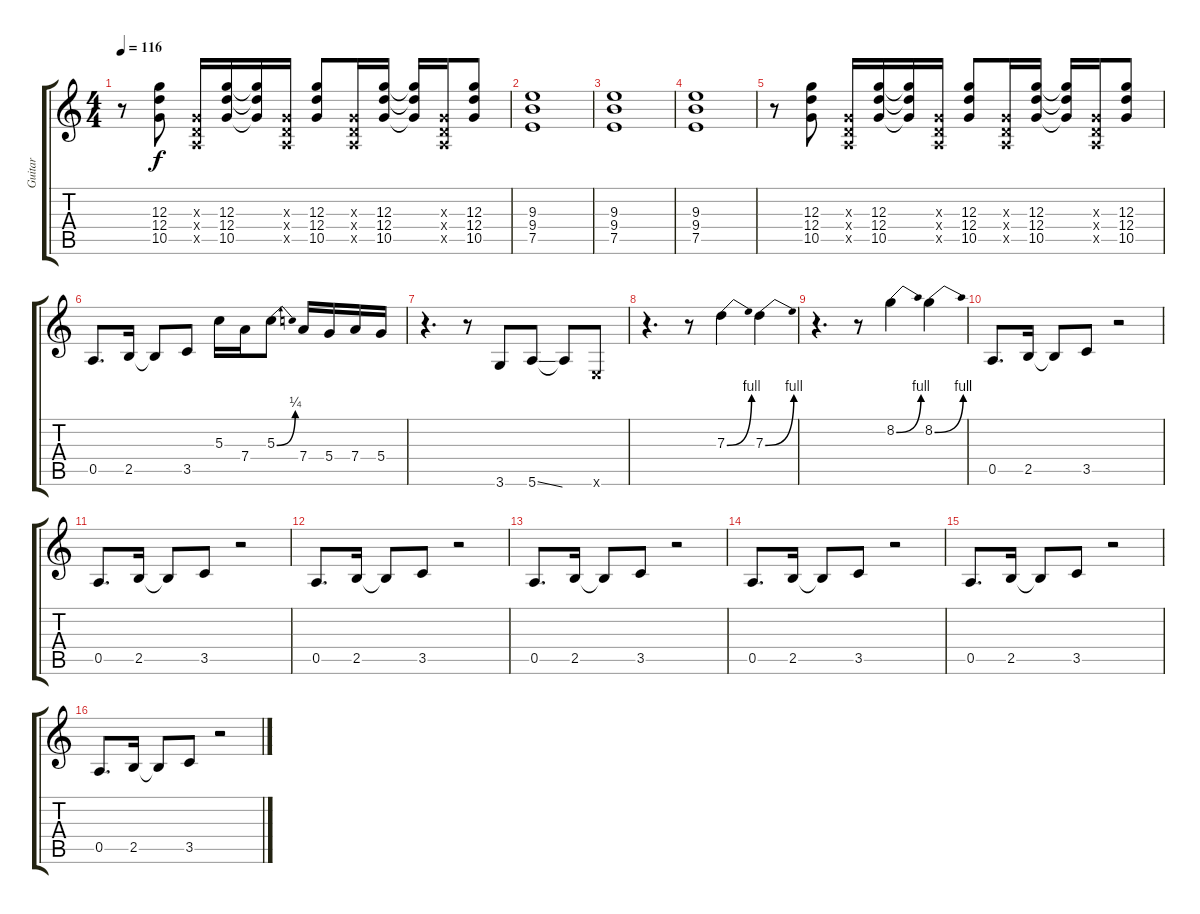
\track ("Guitar" "Guitar") {instrument distortionguitar}
\staff {score tabs}
\tuning (E4 B3 G3 D3 A2 E2) {hide}
\ts (4 4)
\tempo 116
\clef g2
\ks c
r.8{dy f} (12.3 12.4 10.5).8 (0.3{x} 0.4{x} 0.5{x}).16 (12.3 12.4 10.5).16 (12.3{t} 12.4{t} 10.5{t}).16 (0.3{x} 0.4{x} 0.5{x}).16 (12.3 12.4 10.5).8 (0.3{x} 0.4{x} 0.5{x}).16 (12.3 12.4 10.5).16 (12.3{t} 12.4{t} 10.5{t}).16 (0.3{x} 0.4{x} 0.5{x}).16 (12.3 12.4 10.5).8 |
(9.3 9.4 7.5).1 |
(9.3 9.4 7.5).1 |
(9.3 9.4 7.5).1 |
r.8 (12.3 12.4 10.5).8 (0.3{x} 0.4{x} 0.5{x}).16 (12.3 12.4 10.5).16 (12.3{t} 12.4{t} 10.5{t}).16 (0.3{x} 0.4{x} 0.5{x}).16 (12.3 12.4 10.5).8 (0.3{x} 0.4{x} 0.5{x}).16 (12.3 12.4 10.5).16 (12.3{t} 12.4{t} 10.5{t}).16 (0.3{x} 0.4{x} 0.5{x}).16 (12.3 12.4 10.5).8 |
0.5.8{d} 2.5.16 2.5{t}.8 3.5.8 5.3.16 7.4.16 5.3{be (bend 0 0 60 1)}.8 7.4.16 5.4.16 7.4.16 5.4.16 |
r.4{d} r.8 3.6.8 5.6{ss}.8 5.6{t}.8 0.6{x}.8 |
r.4{d} r.8 7.3{be (bend 0 0 60 4)}.4 7.3{be (bend 0 0 60 4)}.4 |
r.4{d} r.8 8.2{be (bend 0 0 60 4)}.4 8.2{be (bend 0 0 60 4)}.4 |
0.5.8{d} 2.5.16 2.5{t}.8 3.5.8 r.2 |
0.5.8{d} 2.5.16 2.5{t}.8 3.5.8 r.2 |
0.5.8{d} 2.5.16 2.5{t}.8 3.5.8 r.2 |
0.5.8{d} 2.5.16 2.5{t}.8 3.5.8 r.2 |
0.5.8{d} 2.5.16 2.5{t}.8 3.5.8 r.2 |
0.5.8{d} 2.5.16 2.5{t}.8 3.5.8 r.2 |
0.5.8{d} 2.5.16 2.5{t}.8 3.5.8 r.2
